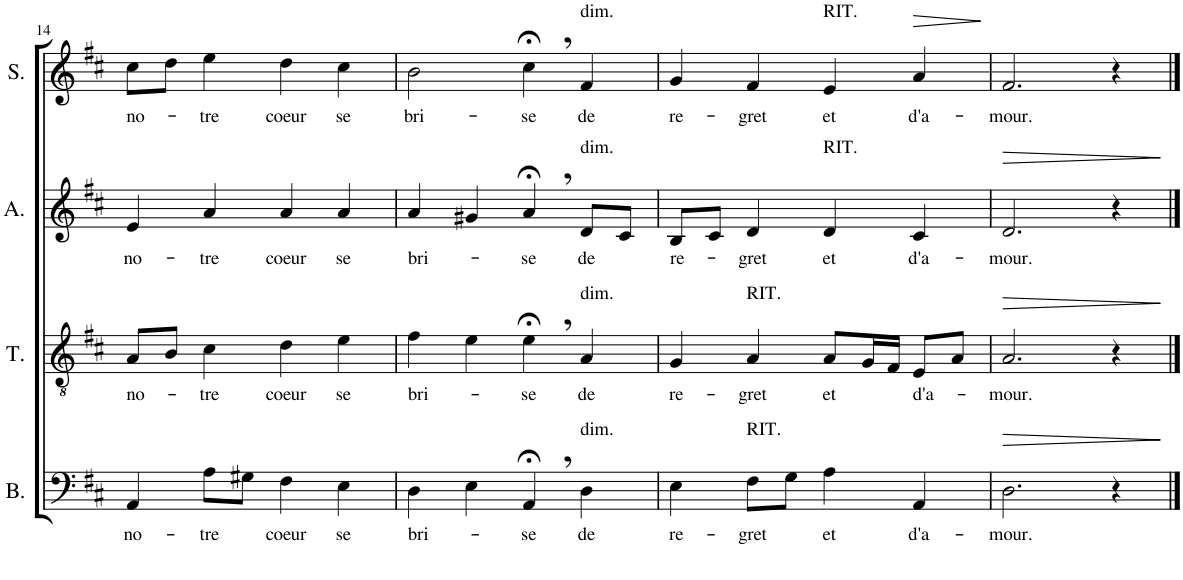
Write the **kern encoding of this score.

**kern	**text	**dynam	**kern	**text	**dynam	**kern	**text	**dynam	**kern	**text	**dynam
*part4	*part4	*part4	*part3	*part3	*part3	*part2	*part2	*part2	*part1	*part1	*part1
*staff4	*staff4	*staff4	*staff3	*staff3	*staff3	*staff2	*staff2	*staff2	*staff1	*staff1	*staff1
*I"Bass	*	*	*I"Tenor	*	*	*I"Alto	*	*	*I"Soprano	*	*
*I'B.	*	*	*I'T.	*	*	*I'A.	*	*	*I'S.	*	*
!!LO:PB:g=z
*clefF4	*	*	*clefGv2	*	*	*clefG2	*	*	*clefG2	*	*
*k[f#c#]	*	*	*k[f#c#]	*	*	*k[f#c#]	*	*	*k[f#c#]	*	*
*M4/4	*	*	*M4/4	*	*	*M4/4	*	*	*M4/4	*	*
*met(c)	*	*	*met(c)	*	*	*met(c)	*	*	*met(c)	*	*
=14	=14	=14	=14	=14	=14	=14	=14	=14	=14	=14	=14
!	!LO:LY:b	!	!	!LO:LY:b	!	!	!LO:LY:b	!	!	!LO:LY:b	!
4AA/	no-	.	8A/L	no-	.	4e/	no-	.	8cc#\L	no-	.
.	.	.	8B/J	.	.	.	.	.	8dd\J	.	.
!	!LO:LY:b	!	!	!LO:LY:b	!	!	!LO:LY:b	!	!	!LO:LY:b	!
8A\L	-tre	.	4c#\	-tre	.	4a/	-tre	.	4ee\	-tre	.
8G#X\J	.	.	.	.	.	.	.	.	.	.	.
!	!LO:LY:b	!	!	!LO:LY:b	!	!	!LO:LY:b	!	!	!LO:LY:b	!
4F#\	coeur	.	4d\	coeur	.	4a/	coeur	.	4dd\	coeur	.
!	!LO:LY:b	!	!	!LO:LY:b	!	!	!LO:LY:b	!	!	!LO:LY:b	!
4E\	se	.	4e\	se	.	4a/	se	.	4cc#\	se	.
=15	=15	=15	=15	=15	=15	=15	=15	=15	=15	=15	=15
!	!LO:LY:b	!	!	!LO:LY:b	!	!	!LO:LY:b	!	!	!LO:LY:b	!
4D\	bri-	.	4f#\	bri-	.	4a/	bri-	.	2b\	bri-	.
4E\	.	.	4e\	.	.	4g#X/	.	.	.	.	.
!	!LO:LY:b	!	!	!LO:LY:b	!	!	!LO:LY:b	!	!	!LO:LY:b	!
4AA;<,/	-se	.	4e;<,\	-se	.	4a;<,/	-se	.	4cc#;<,\	-se	.
!	!	!	!	!	!	!	!	!	!LO:TX:a:t=dim.	!	!
!	!	!	!	!	!	!LO:TX:a:t=dim.	!	!	!	!	!
!	!	!	!LO:TX:a:t=dim.	!	!	!	!	!	!	!	!
!LO:TX:a:t=dim.	!	!	!	!	!	!	!	!	!	!	!
!	!LO:LY:b	!	!	!LO:LY:b	!	!	!LO:LY:b	!	!	!LO:LY:b	!
4D\	de	.	4A/	de	.	8d/L	de	.	4f#/	de	.
.	.	.	.	.	.	8c#/J	.	.	.	.	.
=16	=16	=16	=16	=16	=16	=16	=16	=16	=16	=16	=16
!	!LO:LY:b	!	!	!LO:LY:b	!	!	!LO:LY:b	!	!	!LO:LY:b	!
4E\	re-	.	4G/	re-	.	8B/L	re-	.	4g/	re-	.
.	.	.	.	.	.	8c#/J	.	.	.	.	.
!	!	!	!LO:TX:a:t=RIT.	!	!	!	!	!	!	!	!
!LO:TX:a:t=RIT.	!	!	!	!	!	!	!	!	!	!	!
!	!LO:LY:b	!	!	!LO:LY:b	!	!	!LO:LY:b	!	!	!LO:LY:b	!
8F#\L	-gret	.	4A/	-gret	.	4d/	-gret	.	4f#/	-gret	.
8G\J	.	.	.	.	.	.	.	.	.	.	.
!	!	!	!	!	!	!	!	!	!LO:TX:a:t=RIT.	!	!
!	!	!	!	!	!	!LO:TX:a:t=RIT.	!	!	!	!	!
!	!LO:LY:b	!	!	!LO:LY:b	!	!	!LO:LY:b	!	!	!LO:LY:b	!
4A\	et	.	8A/L	et	.	4d/	et	.	4e/	et	.
.	.	.	16G/L	.	.	.	.	.	.	.	.
.	.	.	16F#/JJ	.	.	.	.	.	.	.	.
!	!LO:LY:b	!	!	!LO:LY:b	!	!	!LO:LY:b	!	!	!LO:LY:b	!LO:HP:b
4AA/	d'a-	.	8E/L	d'a-	.	4c#/	d'a-	.	4a/	d'a-	>
.	.	.	8A/J	.	.	.	.	.	.	.	.
.	.	.	.	.	.	.	.	.	.	.	]
=17	=17	=17	=17	=17	=17	=17	=17	=17	=17	=17	=17
!	!LO:LY:b	!LO:HP:b	!	!LO:LY:b	!LO:HP:b	!	!LO:LY:b	!LO:HP:b	!	!LO:LY:b	!
2.D\	-mour.	>	2.A/	-mour.	>	2.d/	-mour.	>	2.f#/	-mour.	.
4r	.	.	4r	.	.	4r	.	.	4r	.	.
.	.	]	.	.	]	.	.	]	.	.	.
==	==	==	==	==	==	==	==	==	==	==	==
*-	*-	*-	*-	*-	*-	*-	*-	*-	*-	*-	*-
